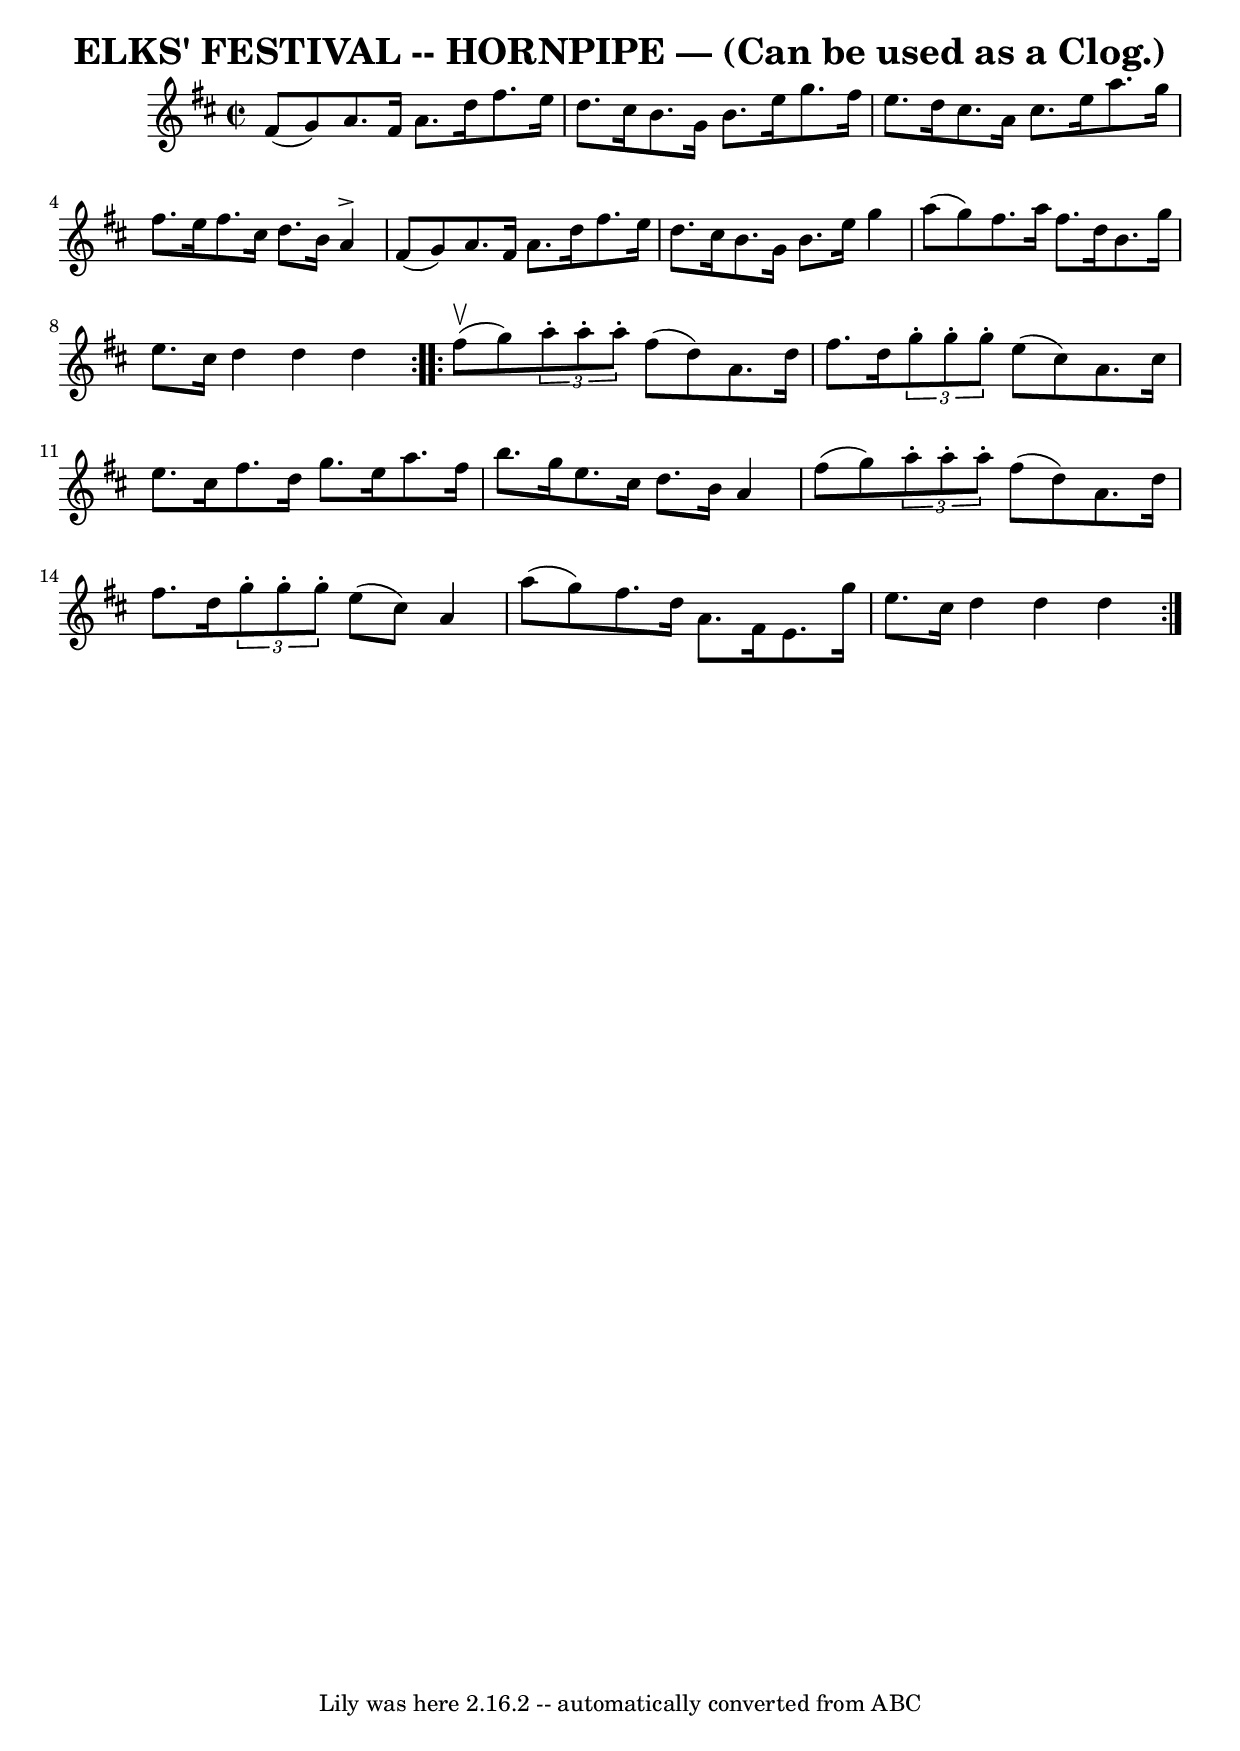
\version "2.7.40"
\include "Mammoth.ily"
\header {
	book = "Ryan's Mammoth Collection of Fiddle Tunes"
	crossRefNumber = "1"
	footnotes = ""
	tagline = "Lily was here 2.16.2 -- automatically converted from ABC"
	title = "ELKS' FESTIVAL -- HORNPIPE — (Can be used as a Clog.)"
}
voicedefault =  {
\set Score.defaultBarType = "empty"

\repeat volta 2 {
\override Staff.TimeSignature #'style = #'C
 \time 2/2 \key d \major fis'8 (g'8)       |
 a'8. fis'16    
a'8. d''16 fis''8. e''16 d''8. cis''16    |
 b'8.    
g'16 b'8. e''16 g''8. fis''16 e''8. d''16    |
   
cis''8. a'16 cis''8. e''16 a''8. g''16 fis''8. e''16    
|
 fis''8. cis''16 d''8. b'16 a'4^\accent fis'8 (g'8  
-)   |
     |
 a'8. fis'16 a'8. d''16 fis''8.    
e''16 d''8. cis''16    |
 b'8. g'16 b'8. e''16 g''4   
 a''8 (g''8)   |
 fis''8. a''16 fis''8. d''16 b'8.    
g''16 e''8. cis''16    |
 d''4 d''4 d''4    }     
\repeat volta 2 { fis''8 (^\upbow g''8)       |
   \times 2/3 {  
 a''8 -. a''8 -. a''8 -. } fis''8 (d''8) a'8. d''16 fis''8. 
 d''16    |
   \times 2/3 { g''8 -. g''8 -. g''8 -. } e''8 (
cis''8) a'8. cis''16 e''8. cis''16    |
 fis''8. d''16 
 g''8. e''16 a''8. fis''16 b''8. g''16    |
 e''8.    
cis''16 d''8. b'16 a'4 fis''8 (g''8)   |
     
\times 2/3 { a''8 -. a''8 -. a''8 -. } fis''8 (d''8) a'8.    
d''16 fis''8. d''16    \times 2/3 { g''8 -. g''8 -. g''8 -. }   
e''8 (cis''8) a'4 a''8 (g''8)   |
 fis''8. d''16    
a'8. fis'16 e'8. g''16 e''8. cis''16    |
 d''4 d''4  
 d''4    }   
}

\score{
    <<

	\context Staff="default"
	{
	    \voicedefault 
	}

    >>
	\layout {
	}
	\midi {}
}
